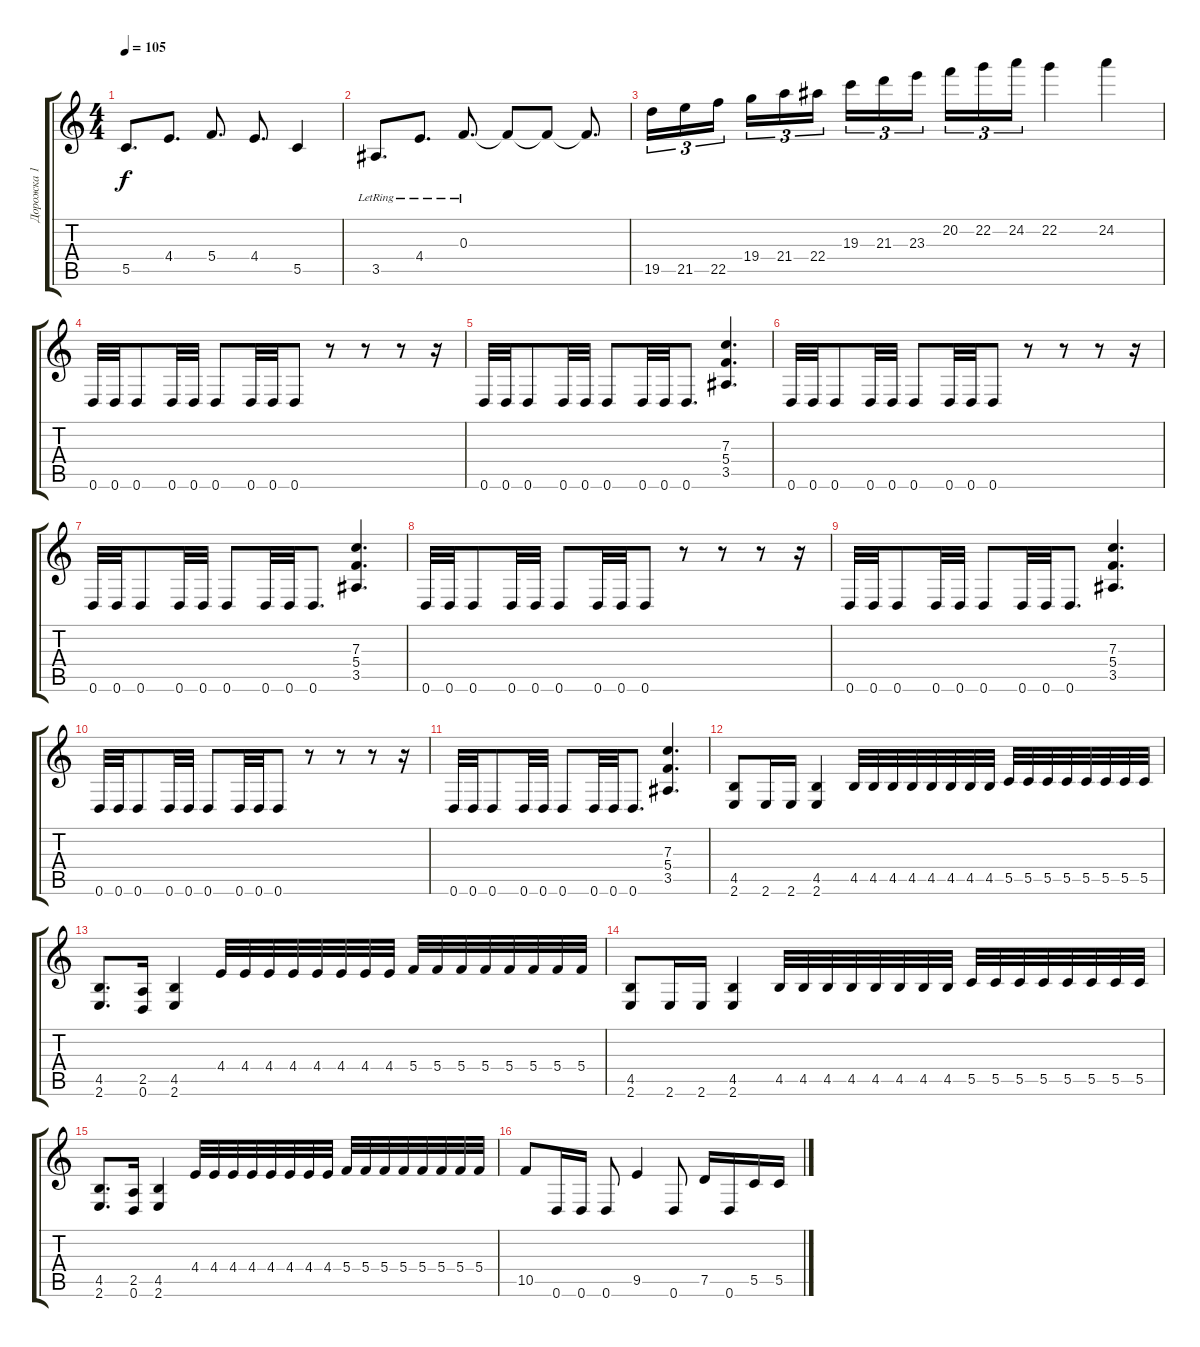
\track ("Дорожка 1" "Дорожка 1") {instrument distortionguitar}
\staff {score tabs}
\tuning (D4 A3 F3 C3 G2 D2) {hide}
\ts (4 4)
\tempo 105
\clef g2
\ks c
5.5.8{d dy f} 4.4.8{d} 5.4.8{d} 4.4.8{d} 5.5.4 |
3.5{lr}.8{d} 4.4{lr}.8{d} 0.3{lr}.8{d} 0.3{t}.8 0.3{t}.8 0.3{t}.8{d} |
19.5.16{tu (3 2)} 21.5.16{tu (3 2)} 22.5.16{tu (3 2) beam splitsecondary} 19.4.16{tu (3 2)} 21.4.16{tu (3 2)} 22.4.16{tu (3 2)} 19.3.16{tu (3 2)} 21.3.16{tu (3 2)} 23.3.16{tu (3 2) beam splitsecondary} 20.2.16{tu (3 2)} 22.2.16{tu (3 2)} 24.2.16{tu (3 2)} 22.2.4 24.2.4 |
0.6.32 0.6.32 0.6.8 0.6.32 0.6.32 0.6.8 0.6.32 0.6.32 0.6.8 r.8 r.8 r.8 r.16 |
0.6.32 0.6.32 0.6.8 0.6.32 0.6.32 0.6.8 0.6.32 0.6.32 0.6.8{d} (7.3 5.4 3.5).4{d} |
0.6.32 0.6.32 0.6.8 0.6.32 0.6.32 0.6.8 0.6.32 0.6.32 0.6.8 r.8 r.8 r.8 r.16 |
0.6.32 0.6.32 0.6.8 0.6.32 0.6.32 0.6.8 0.6.32 0.6.32 0.6.8{d} (7.3 5.4 3.5).4{d} |
0.6.32 0.6.32 0.6.8 0.6.32 0.6.32 0.6.8 0.6.32 0.6.32 0.6.8 r.8 r.8 r.8 r.16 |
0.6.32 0.6.32 0.6.8 0.6.32 0.6.32 0.6.8 0.6.32 0.6.32 0.6.8{d} (7.3 5.4 3.5).4{d} |
0.6.32 0.6.32 0.6.8 0.6.32 0.6.32 0.6.8 0.6.32 0.6.32 0.6.8 r.8 r.8 r.8 r.16 |
0.6.32 0.6.32 0.6.8 0.6.32 0.6.32 0.6.8 0.6.32 0.6.32 0.6.8{d} (7.3 5.4 3.5).4{d} |
(4.5 2.6).8 2.6.16 2.6.16 (4.5 2.6).4 4.5.32 4.5.32 4.5.32 4.5.32 4.5.32 4.5.32 4.5.32 4.5.32 5.5.32 5.5.32 5.5.32 5.5.32 5.5.32 5.5.32 5.5.32 5.5.32 |
(4.5 2.6).8{d} (2.5 0.6).16 (4.5 2.6).4 4.4.32 4.4.32 4.4.32 4.4.32 4.4.32 4.4.32 4.4.32 4.4.32 5.4.32 5.4.32 5.4.32 5.4.32 5.4.32 5.4.32 5.4.32 5.4.32 |
(4.5 2.6).8 2.6.16 2.6.16 (4.5 2.6).4 4.5.32 4.5.32 4.5.32 4.5.32 4.5.32 4.5.32 4.5.32 4.5.32 5.5.32 5.5.32 5.5.32 5.5.32 5.5.32 5.5.32 5.5.32 5.5.32 |
(4.5 2.6).8{d} (2.5 0.6).16 (4.5 2.6).4 4.4.32 4.4.32 4.4.32 4.4.32 4.4.32 4.4.32 4.4.32 4.4.32 5.4.32 5.4.32 5.4.32 5.4.32 5.4.32 5.4.32 5.4.32 5.4.32 |
10.5.8 0.6.16 0.6.16 0.6.8 9.5.4 0.6.8 7.5.16 0.6.16 5.5.16 5.5.16
